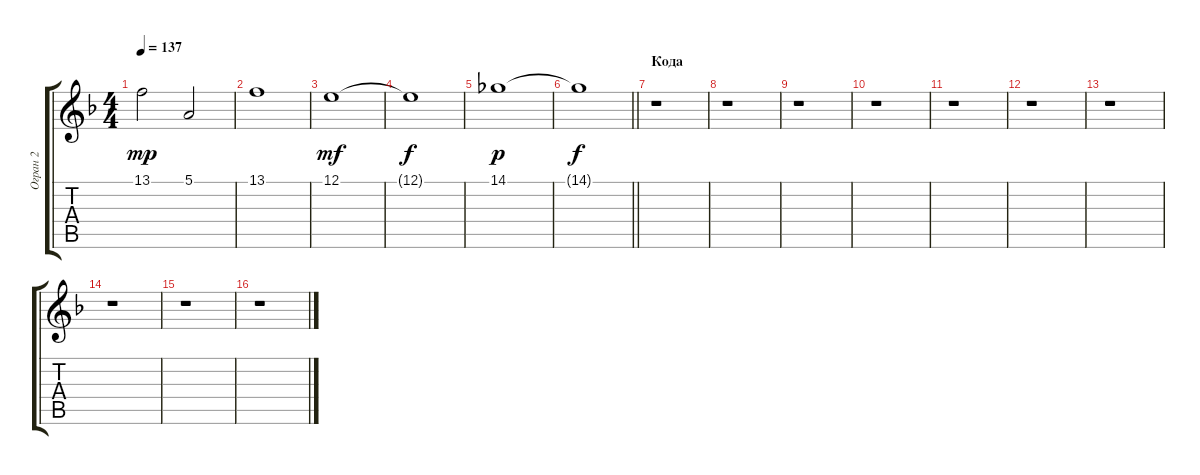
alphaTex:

\track ("Огран 2" "Огран 2") {instrument lead6voice}
\staff {score tabs}
\tuning (E4 B3 G3 D3 A2 E2) {hide}
\ts (4 4)
\tempo 137
\clef g2
\ks dminor
13.1.2{dy mp} 5.1.2 |
13.1.1 |
12.1.1{dy mf} |
12.1{t}.1{dy f} |
14.1.1{dy p} |
\barLineRight lightlight
14.1{t}.1{dy f} |
\section ("" "Кода")
r.1 |
r.1 |
r.1 |
r.1 |
r.1 |
r.1 |
r.1 |
r.1 |
r.1 |
r.1
